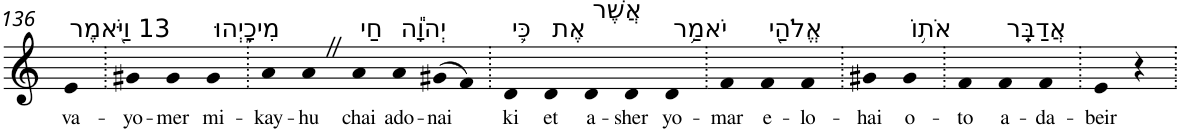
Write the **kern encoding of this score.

**kern	**text
*part1	*part1
*staff1	*staff1
*I"Piano	*
*I'Pno	*
!!LO:PB:g=z
*clefG2	*
*k[]	*
=136	=136
!LO:TX:a:t=13 וַיֹּ֖אמֶר	!
!	!LO:LY:b
4e	va-
=137.	=137.
!	!LO:LY:b
4g#X	-yo-
!	!LO:LY:b
4g#	-mer
!LO:TX:a:t=מִיכָ֑יְהוּ	!
!	!LO:LY:b
4g#	mi-
=138.	=138.
!	!LO:LY:b
4a	-kay-
!	!LO:LY:b
4aZ	-hu
!LO:TX:a:t=חַי	!
!	!LO:LY:b
4a	chai
!LO:TX:a:t=יְהוָ֕ה	!
!	!LO:LY:b
4a	ado-
!	!LO:LY:b
(>8g#X	-nai
8f)	.
=139.	=139.
!LO:TX:a:t=כִּ֛י	!
!	!LO:LY:b
4d	ki
!LO:TX:a:t=אֶת	!
!	!LO:LY:b
4d	et
!LO:TX:a:t=אֲשֶׁר	!
!	!LO:LY:b
4d	a-
!	!LO:LY:b
4d	-sher
!LO:TX:a:t=יֹאמַ֥ר	!
!	!LO:LY:b
4d	yo-
=140.	=140.
!	!LO:LY:b
4f	-mar
!LO:TX:a:t=אֱלֹהַ֖י	!
!	!LO:LY:b
4f	e-
!	!LO:LY:b
4f	-lo-
=141.	=141.
!	!LO:LY:b
4g#X	-hai
!LO:TX:a:t=אֹת֥וֹ	!
!	!LO:LY:b
4g#	o-
=142.	=142.
!	!LO:LY:b
4f	-to
!LO:TX:a:t=אֲדַבֵּֽר	!
!	!LO:LY:b
4f	a-
!	!LO:LY:b
4f	-da-
=143.	=143.
!	!LO:LY:b
4e	-beir
4r	.
=.	=.
*-	*-
